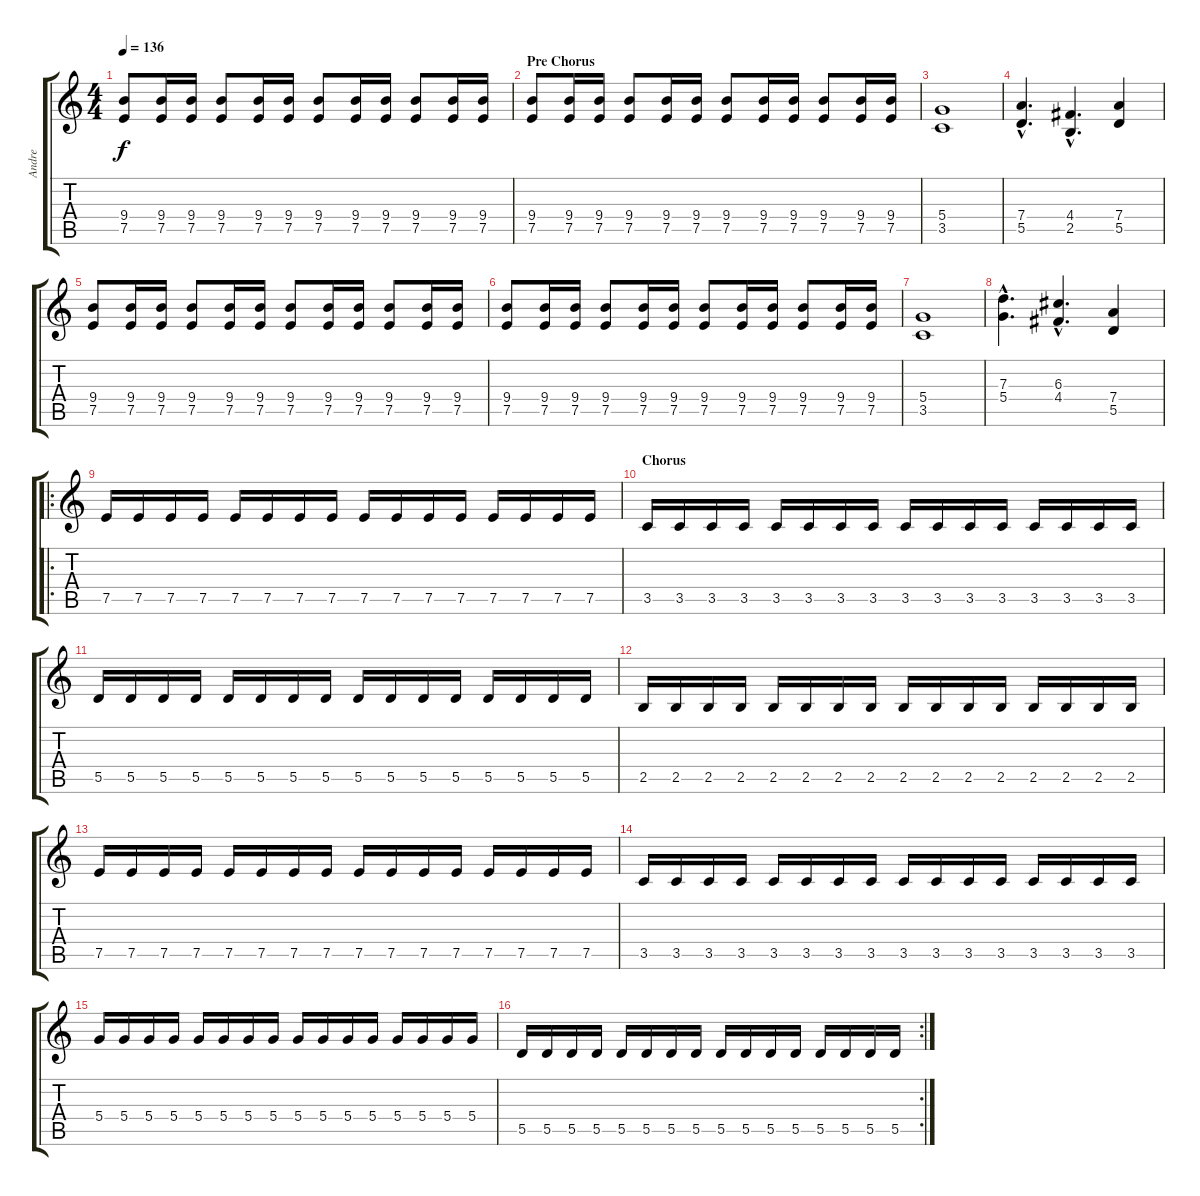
\track ("Andre" "Andre") {instrument overdrivenguitar}
\staff {score tabs}
\tuning (E4 B3 G3 D3 A2 E2) {hide}
\ts (4 4)
\tempo 136
\clef g2
\ks c
(9.4 7.5).8{dy f} (9.4 7.5).16 (9.4 7.5).16 (9.4 7.5).8 (9.4 7.5).16 (9.4 7.5).16 (9.4 7.5).8 (9.4 7.5).16 (9.4 7.5).16 (9.4 7.5).8 (9.4 7.5).16 (9.4 7.5).16 |
\section ("" "Pre Chorus")
(9.4 7.5).8 (9.4 7.5).16 (9.4 7.5).16 (9.4 7.5).8 (9.4 7.5).16 (9.4 7.5).16 (9.4 7.5).8 (9.4 7.5).16 (9.4 7.5).16 (9.4 7.5).8 (9.4 7.5).16 (9.4 7.5).16 |
(5.4 3.5).1 |
(7.4{hac} 5.5{hac}).4{d} (4.4{hac} 2.5{hac}).4{d} (7.4 5.5).4 |
(9.4 7.5).8 (9.4 7.5).16 (9.4 7.5).16 (9.4 7.5).8 (9.4 7.5).16 (9.4 7.5).16 (9.4 7.5).8 (9.4 7.5).16 (9.4 7.5).16 (9.4 7.5).8 (9.4 7.5).16 (9.4 7.5).16 |
(9.4 7.5).8 (9.4 7.5).16 (9.4 7.5).16 (9.4 7.5).8 (9.4 7.5).16 (9.4 7.5).16 (9.4 7.5).8 (9.4 7.5).16 (9.4 7.5).16 (9.4 7.5).8 (9.4 7.5).16 (9.4 7.5).16 |
(5.4 3.5).1 |
(7.3{hac} 5.4{hac}).4{d} (6.3{hac} 4.4{hac}).4{d} (7.4 5.5).4 |
\ro
7.5.16 7.5.16 7.5.16 7.5.16 7.5.16 7.5.16 7.5.16 7.5.16 7.5.16 7.5.16 7.5.16 7.5.16 7.5.16 7.5.16 7.5.16 7.5.16 |
\section ("" "Chorus")
3.5.16 3.5.16 3.5.16 3.5.16 3.5.16 3.5.16 3.5.16 3.5.16 3.5.16 3.5.16 3.5.16 3.5.16 3.5.16 3.5.16 3.5.16 3.5.16 |
5.5.16 5.5.16 5.5.16 5.5.16 5.5.16 5.5.16 5.5.16 5.5.16 5.5.16 5.5.16 5.5.16 5.5.16 5.5.16 5.5.16 5.5.16 5.5.16 |
2.5.16 2.5.16 2.5.16 2.5.16 2.5.16 2.5.16 2.5.16 2.5.16 2.5.16 2.5.16 2.5.16 2.5.16 2.5.16 2.5.16 2.5.16 2.5.16 |
7.5.16 7.5.16 7.5.16 7.5.16 7.5.16 7.5.16 7.5.16 7.5.16 7.5.16 7.5.16 7.5.16 7.5.16 7.5.16 7.5.16 7.5.16 7.5.16 |
3.5.16 3.5.16 3.5.16 3.5.16 3.5.16 3.5.16 3.5.16 3.5.16 3.5.16 3.5.16 3.5.16 3.5.16 3.5.16 3.5.16 3.5.16 3.5.16 |
5.4.16 5.4.16 5.4.16 5.4.16 5.4.16 5.4.16 5.4.16 5.4.16 5.4.16 5.4.16 5.4.16 5.4.16 5.4.16 5.4.16 5.4.16 5.4.16 |
\rc 2
5.5.16 5.5.16 5.5.16 5.5.16 5.5.16 5.5.16 5.5.16 5.5.16 5.5.16 5.5.16 5.5.16 5.5.16 5.5.16 5.5.16 5.5.16 5.5.16
